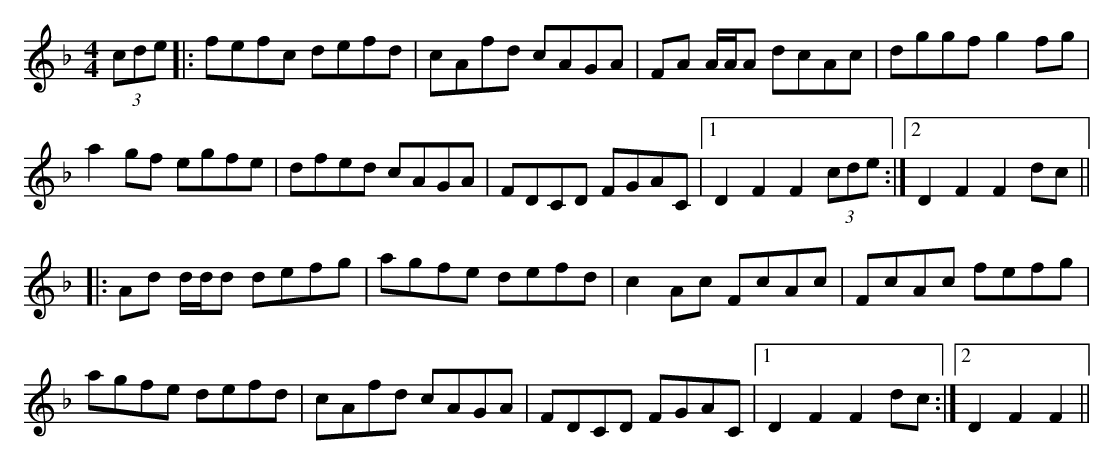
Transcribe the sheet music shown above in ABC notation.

X:1
M:4/4
K:F
(3cde|:fefc defd|cAfd cAGA|FA A/A/A dcAc|dggf g2 fg|
a2 gf egfe|dfed cAGA|FDCD FGAC|1 D2 F2 F2 (3cde:|2 D2 F2 F2 dc||
|:Ad d/d/d defg|agfe defd|c2 Ac FcAc|FcAc fefg|
agfe defd|cAfd cAGA|FDCD FGAC|1 D2 F2 F2 dc:|2 D2 F2 F2||
